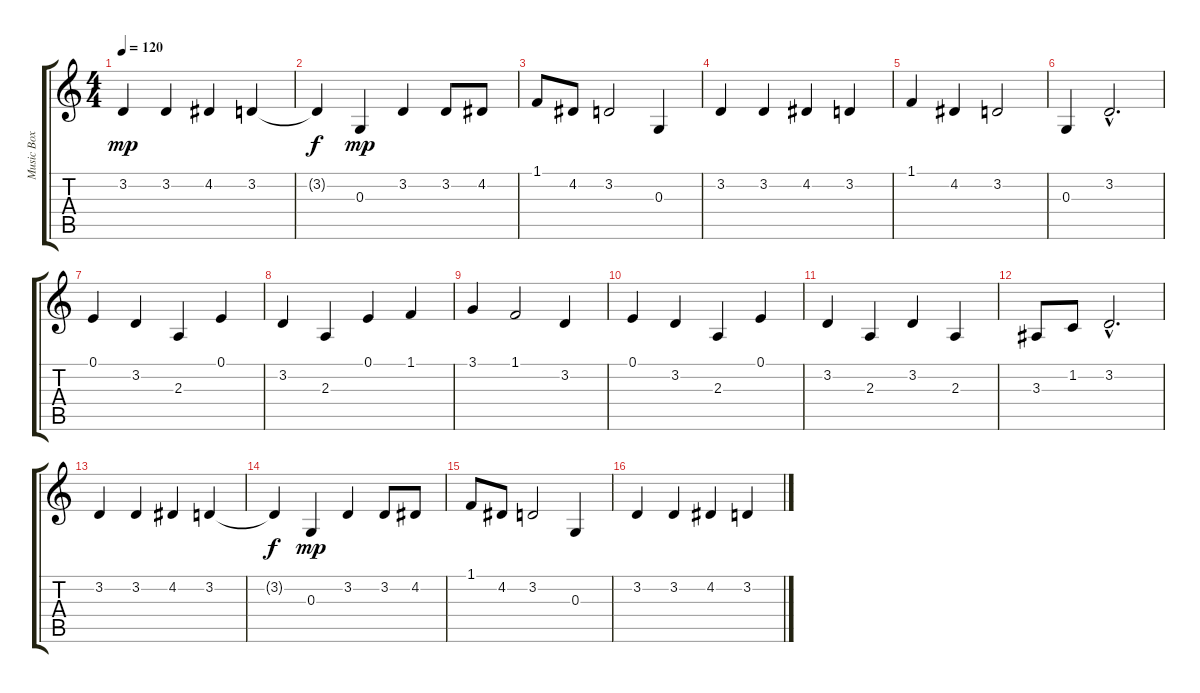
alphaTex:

\track ("Music Box" "Music Box") {instrument musicbox}
\staff {score tabs}
\tuning (E4 B3 G3 D3 A2 E2) {hide}
\ts (4 4)
\tempo 120
\clef g2
\ks c
3.2.4{dy mp instrument musicbox} 3.2.4 4.2.4 3.2.4 |
3.2{t}.4{dy f} 0.3.4{dy mp} 3.2.4 3.2.8 4.2.8 |
1.1.8 4.2.8 3.2.2 0.3.4 |
3.2.4 3.2.4 4.2.4 3.2.4 |
1.1.4 4.2.4 3.2.2 |
0.3.4 3.2{hac}.2{d} |
0.1.4 3.2.4 2.3.4 0.1.4 |
3.2.4 2.3.4 0.1.4 1.1.4 |
3.1.4 1.1.2 3.2.4 |
0.1.4 3.2.4 2.3.4 0.1.4 |
3.2.4 2.3.4 3.2.4 2.3.4 |
3.3.8 1.2.8 3.2{hac}.2{d} |
3.2.4 3.2.4 4.2.4 3.2.4 |
3.2{t}.4{dy f} 0.3.4{dy mp} 3.2.4 3.2.8 4.2.8 |
1.1.8 4.2.8 3.2.2 0.3.4 |
3.2.4 3.2.4 4.2.4 3.2.4
